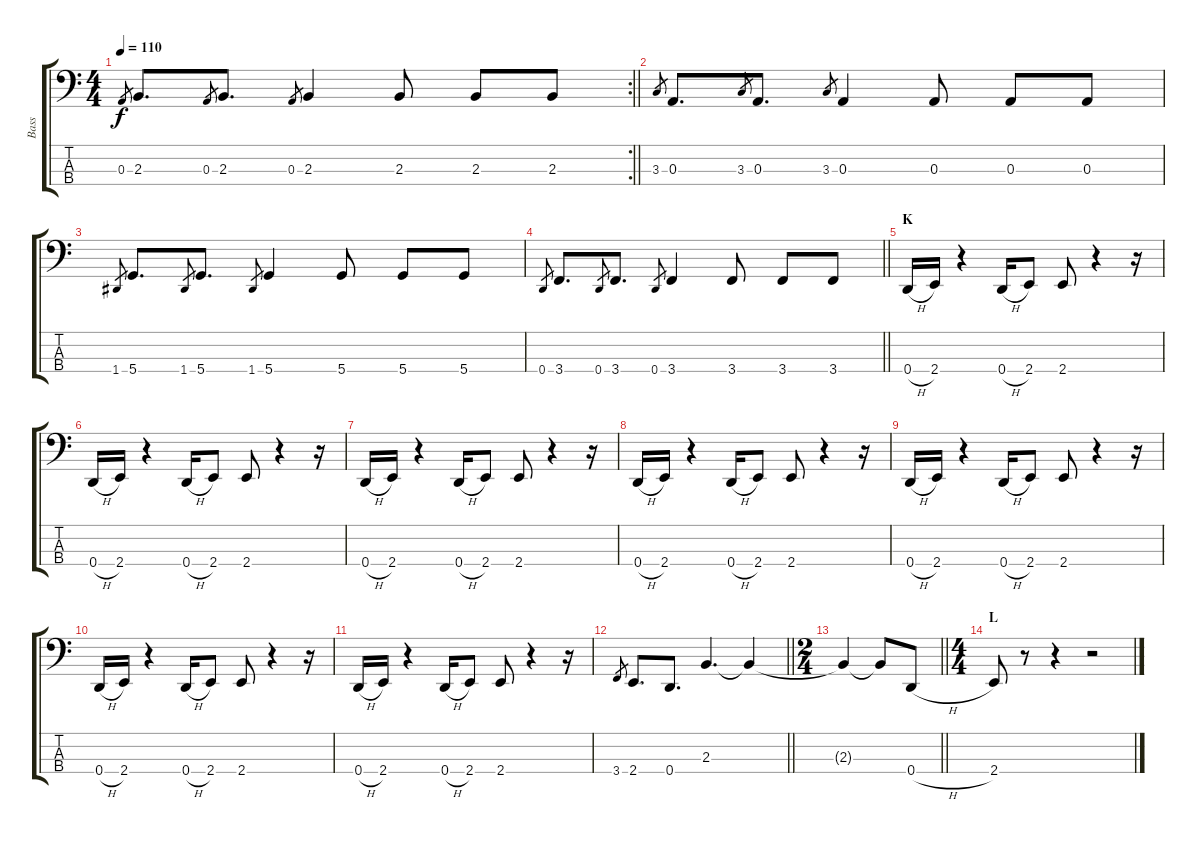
\track ("Bass" "Bass") {instrument electricbassfinger}
\staff {score tabs}
\tuning (G2 D2 A1 D1) {hide}
\rc 2
\ts (4 4)
\tempo 110
\clef f4
\barLineRight lightlight
\ks c
0.3.8{gr dy f} 2.3.8{d} 0.3.8{gr} 2.3.8{d} 0.3.8{gr} 2.3.4 2.3.8 2.3.8 2.3.8 |
3.3.8{gr} 0.3.8{d} 3.3.8{gr} 0.3.8{d} 3.3.8{gr} 0.3.4 0.3.8 0.3.8 0.3.8 |
1.4.8{gr} 5.4.8{d} 1.4.8{gr} 5.4.8{d} 1.4.8{gr} 5.4.4 5.4.8 5.4.8 5.4.8 |
\barLineRight lightlight
0.4.8{gr} 3.4.8{d} 0.4.8{gr} 3.4.8{d} 0.4.8{gr} 3.4.4 3.4.8 3.4.8 3.4.8 |
\section ("" "K")
0.4{h}.16 2.4.16 r.4 0.4{h}.16 2.4.8 2.4.8 r.4 r.16 |
0.4{h}.16 2.4.16 r.4 0.4{h}.16 2.4.8 2.4.8 r.4 r.16 |
0.4{h}.16 2.4.16 r.4 0.4{h}.16 2.4.8 2.4.8 r.4 r.16 |
0.4{h}.16 2.4.16 r.4 0.4{h}.16 2.4.8 2.4.8 r.4 r.16 |
0.4{h}.16 2.4.16 r.4 0.4{h}.16 2.4.8 2.4.8 r.4 r.16 |
0.4{h}.16 2.4.16 r.4 0.4{h}.16 2.4.8 2.4.8 r.4 r.16 |
0.4{h}.16 2.4.16 r.4 0.4{h}.16 2.4.8 2.4.8 r.4 r.16 |
\barLineRight lightlight
3.4.8{gr} 2.4.8{d} 0.4.8{d} 2.3.4{d} 2.3{t}.4 |
\ts (2 4)
\barLineRight lightlight
2.3{t}.4 2.3{t}.8 0.4{h}.8 |
\ts (4 4)
\section ("" "L")
2.4.8 r.8 r.4 r.2
